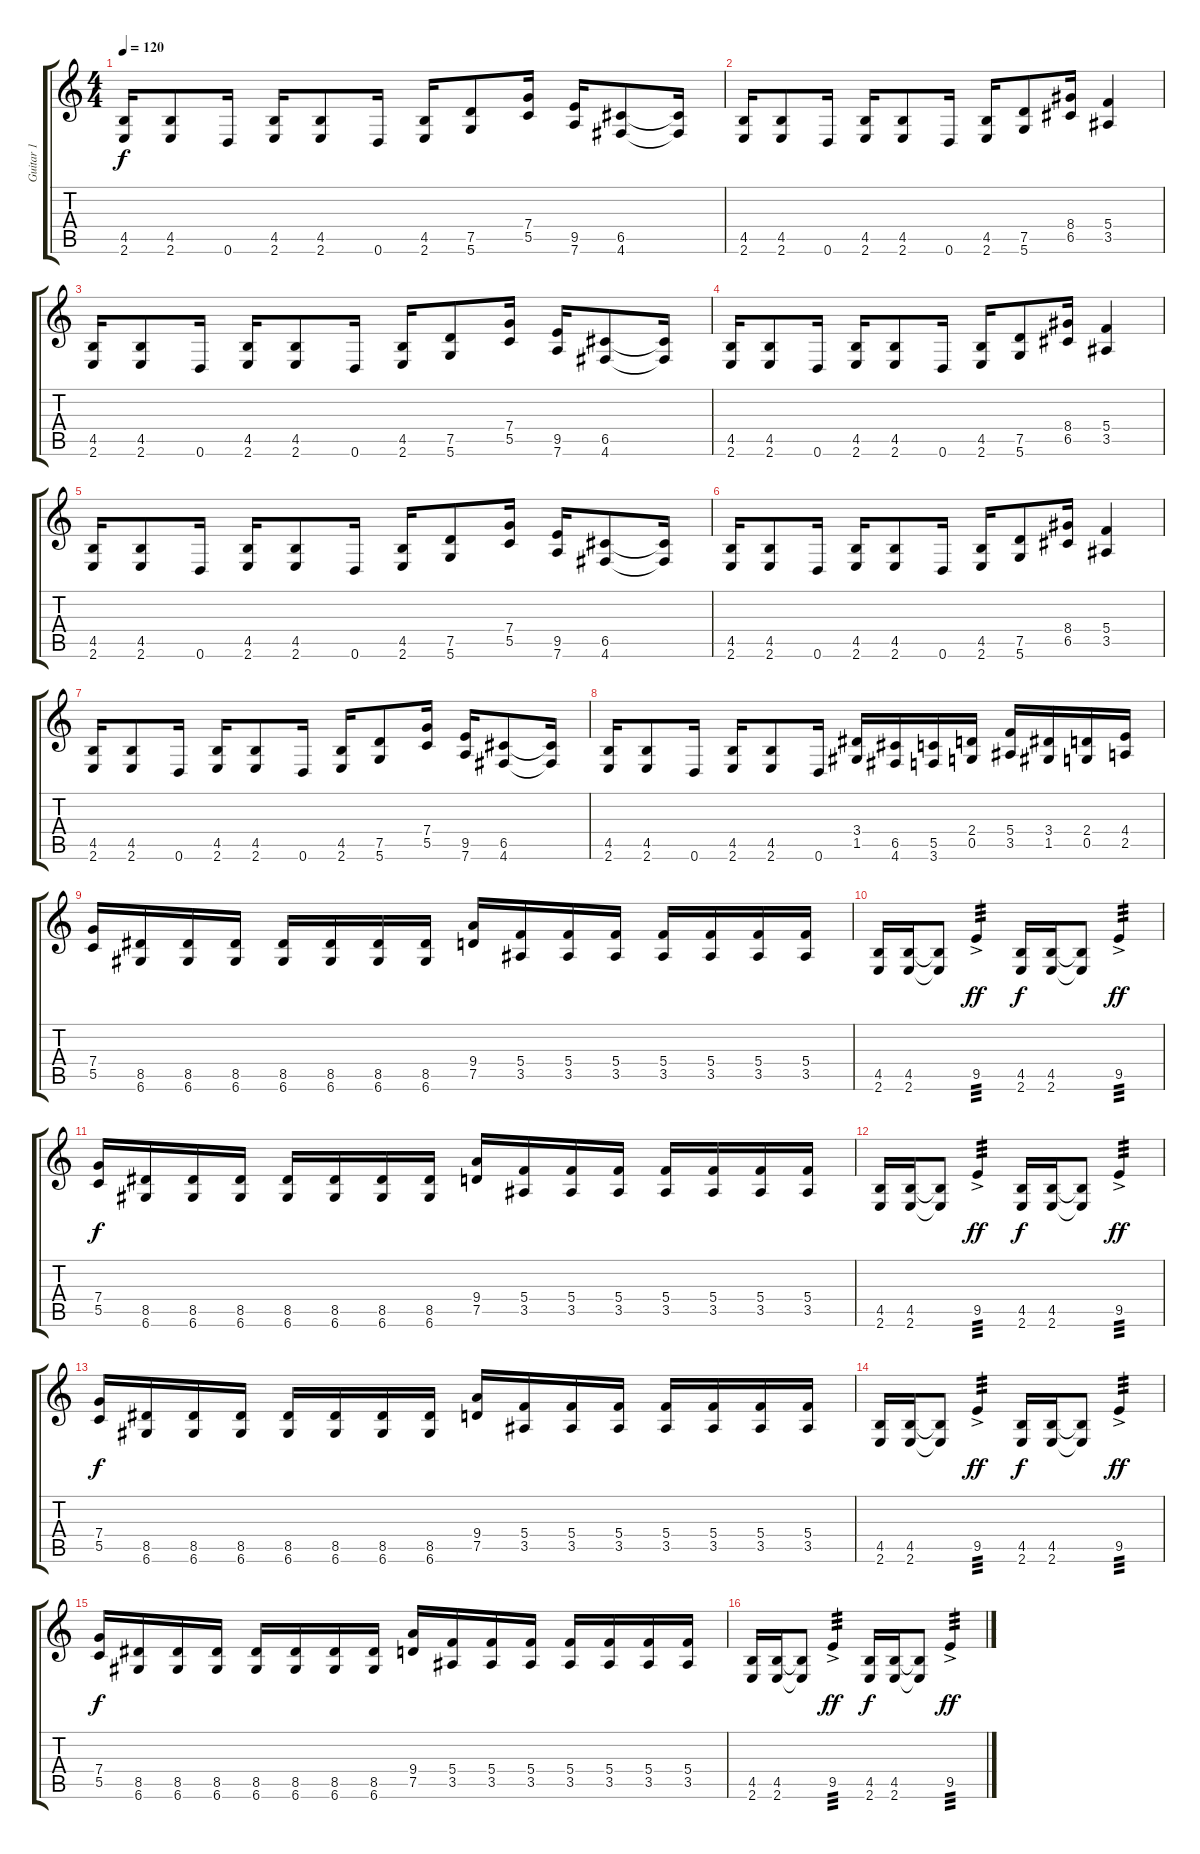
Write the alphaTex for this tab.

\track ("Guitar 1" "Guitar 1") {instrument distortionguitar}
\staff {score tabs}
\tuning (D4 A3 F3 C3 G2 D2) {hide}
\ts (4 4)
\tempo 120
\clef g2
\ks c
(4.5 2.6).16{dy f} (4.5 2.6).8 0.6.16 (4.5 2.6).16 (4.5 2.6).8 0.6.16 (4.5 2.6).16 (7.5 5.6).8 (7.4 5.5).16 (9.5 7.6).16 (6.5 4.6).8 (6.5{t} 4.6{t}).16 |
(4.5 2.6).16 (4.5 2.6).8 0.6.16 (4.5 2.6).16 (4.5 2.6).8 0.6.16 (4.5 2.6).16 (7.5 5.6).8 (8.4 6.5).16 (5.4 3.5).4 |
(4.5 2.6).16 (4.5 2.6).8 0.6.16 (4.5 2.6).16 (4.5 2.6).8 0.6.16 (4.5 2.6).16 (7.5 5.6).8 (7.4 5.5).16 (9.5 7.6).16 (6.5 4.6).8 (6.5{t} 4.6{t}).16 |
(4.5 2.6).16 (4.5 2.6).8 0.6.16 (4.5 2.6).16 (4.5 2.6).8 0.6.16 (4.5 2.6).16 (7.5 5.6).8 (8.4 6.5).16 (5.4 3.5).4 |
(4.5 2.6).16 (4.5 2.6).8 0.6.16 (4.5 2.6).16 (4.5 2.6).8 0.6.16 (4.5 2.6).16 (7.5 5.6).8 (7.4 5.5).16 (9.5 7.6).16 (6.5 4.6).8 (6.5{t} 4.6{t}).16 |
(4.5 2.6).16 (4.5 2.6).8 0.6.16 (4.5 2.6).16 (4.5 2.6).8 0.6.16 (4.5 2.6).16 (7.5 5.6).8 (8.4 6.5).16 (5.4 3.5).4 |
(4.5 2.6).16 (4.5 2.6).8 0.6.16 (4.5 2.6).16 (4.5 2.6).8 0.6.16 (4.5 2.6).16 (7.5 5.6).8 (7.4 5.5).16 (9.5 7.6).16 (6.5 4.6).8 (6.5{t} 4.6{t}).16 |
(4.5 2.6).16 (4.5 2.6).8 0.6.16 (4.5 2.6).16 (4.5 2.6).8 0.6.16 (3.4 1.5).16 (6.5 4.6).16 (5.5 3.6).16 (2.4 0.5).16 (5.4 3.5).16 (3.4 1.5).16 (2.4 0.5).16 (4.4 2.5).16 |
(7.4 5.5).16 (8.5 6.6).16 (8.5 6.6).16 (8.5 6.6).16 (8.5 6.6).16 (8.5 6.6).16 (8.5 6.6).16 (8.5 6.6).16 (9.4 7.5).16 (5.4 3.5).16 (5.4 3.5).16 (5.4 3.5).16 (5.4 3.5).16 (5.4 3.5).16 (5.4 3.5).16 (5.4 3.5).16 |
(4.5 2.6).16 (4.5 2.6).16 (4.5{t} 2.6{t}).8 9.5{ac}.4{tp 3 dy ff} (4.5 2.6).16{dy f} (4.5 2.6).16 (4.5{t} 2.6{t}).8 9.5{ac}.4{tp 3 dy ff} |
(7.4 5.5).16{dy f} (8.5 6.6).16 (8.5 6.6).16 (8.5 6.6).16 (8.5 6.6).16 (8.5 6.6).16 (8.5 6.6).16 (8.5 6.6).16 (9.4 7.5).16 (5.4 3.5).16 (5.4 3.5).16 (5.4 3.5).16 (5.4 3.5).16 (5.4 3.5).16 (5.4 3.5).16 (5.4 3.5).16 |
(4.5 2.6).16 (4.5 2.6).16 (4.5{t} 2.6{t}).8 9.5{ac}.4{tp 3 dy ff} (4.5 2.6).16{dy f} (4.5 2.6).16 (4.5{t} 2.6{t}).8 9.5{ac}.4{tp 3 dy ff} |
(7.4 5.5).16{dy f} (8.5 6.6).16 (8.5 6.6).16 (8.5 6.6).16 (8.5 6.6).16 (8.5 6.6).16 (8.5 6.6).16 (8.5 6.6).16 (9.4 7.5).16 (5.4 3.5).16 (5.4 3.5).16 (5.4 3.5).16 (5.4 3.5).16 (5.4 3.5).16 (5.4 3.5).16 (5.4 3.5).16 |
(4.5 2.6).16 (4.5 2.6).16 (4.5{t} 2.6{t}).8 9.5{ac}.4{tp 3 dy ff} (4.5 2.6).16{dy f} (4.5 2.6).16 (4.5{t} 2.6{t}).8 9.5{ac}.4{tp 3 dy ff} |
(7.4 5.5).16{dy f} (8.5 6.6).16 (8.5 6.6).16 (8.5 6.6).16 (8.5 6.6).16 (8.5 6.6).16 (8.5 6.6).16 (8.5 6.6).16 (9.4 7.5).16 (5.4 3.5).16 (5.4 3.5).16 (5.4 3.5).16 (5.4 3.5).16 (5.4 3.5).16 (5.4 3.5).16 (5.4 3.5).16 |
(4.5 2.6).16 (4.5 2.6).16 (4.5{t} 2.6{t}).8 9.5{ac}.4{tp 3 dy ff} (4.5 2.6).16{dy f} (4.5 2.6).16 (4.5{t} 2.6{t}).8 9.5{ac}.4{tp 3 dy ff}
